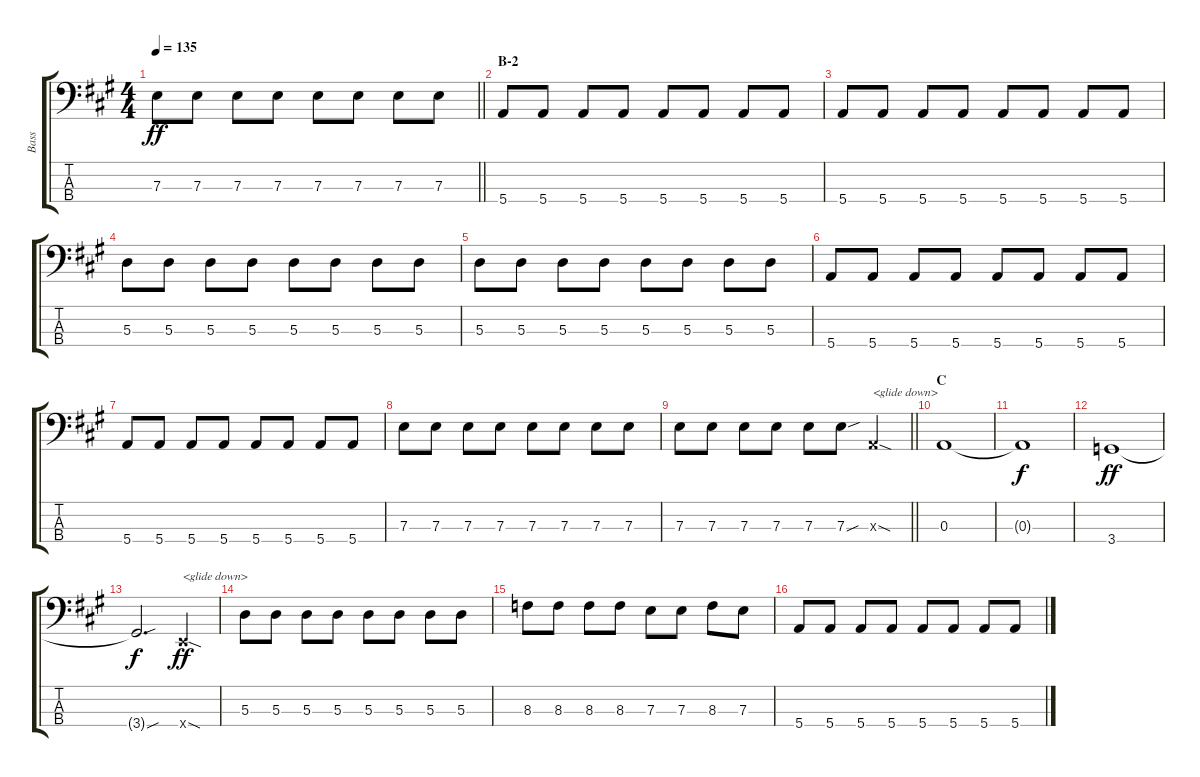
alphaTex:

\track ("Bass" "Bass") {instrument electricbasspick}
\staff {score tabs}
\tuning (G2 D2 A1 E1) {hide}
\ts (4 4)
\tempo 135
\clef f4
\barLineRight lightlight
\ks a
7.3.8{dy ff} 7.3.8 7.3.8 7.3.8 7.3.8 7.3.8 7.3.8 7.3.8 |
\section ("" "B-2")
5.4.8 5.4.8 5.4.8 5.4.8 5.4.8 5.4.8 5.4.8 5.4.8 |
5.4.8 5.4.8 5.4.8 5.4.8 5.4.8 5.4.8 5.4.8 5.4.8 |
5.3.8 5.3.8 5.3.8 5.3.8 5.3.8 5.3.8 5.3.8 5.3.8 |
5.3.8 5.3.8 5.3.8 5.3.8 5.3.8 5.3.8 5.3.8 5.3.8 |
5.4.8 5.4.8 5.4.8 5.4.8 5.4.8 5.4.8 5.4.8 5.4.8 |
5.4.8 5.4.8 5.4.8 5.4.8 5.4.8 5.4.8 5.4.8 5.4.8 |
7.3.8 7.3.8 7.3.8 7.3.8 7.3.8 7.3.8 7.3.8 7.3.8 |
\barLineRight lightlight
7.3.8 7.3.8 7.3.8 7.3.8 7.3.8 7.3{sou}.8 0.3{sod x}.4{txt "<glide down>"} |
\section ("" "C")
0.3.1 |
0.3{t}.1{dy f} |
3.4.1{dy ff} |
3.4{sou t}.2{d dy f} 0.4{sod x}.4{txt "<glide down>" dy ff} |
5.3.8 5.3.8 5.3.8 5.3.8 5.3.8 5.3.8 5.3.8 5.3.8 |
8.3.8 8.3.8 8.3.8 8.3.8 7.3.8 7.3.8 8.3.8 7.3.8 |
5.4.8 5.4.8 5.4.8 5.4.8 5.4.8 5.4.8 5.4.8 5.4.8
